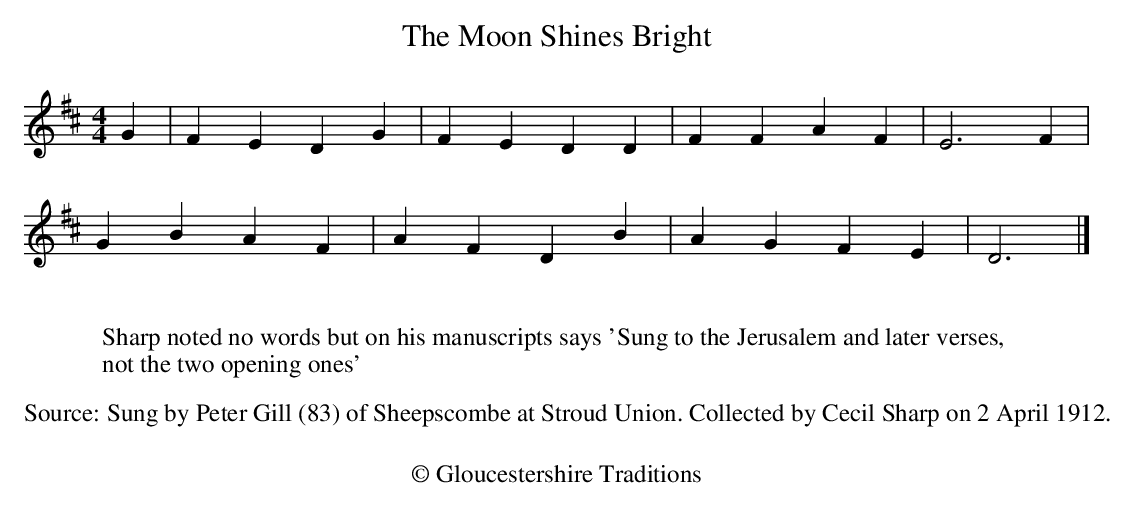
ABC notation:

X:1
T:The Moon Shines Bright
M:4/4
L:1/8
K:D
G2 | F2 E2 D2 G2 | F2 E2 D2 D2 | F2 F2 A2 F2 | E4> F4 |
G2 B2 A2 F2 | A2 F2 D2 B2 | A2 G2 F2 E2 | D6 |]
W:
W: Sharp noted no words but on his manuscripts says 'Sung to the Jerusalem and later verses,
W:not the two opening ones'
W:
